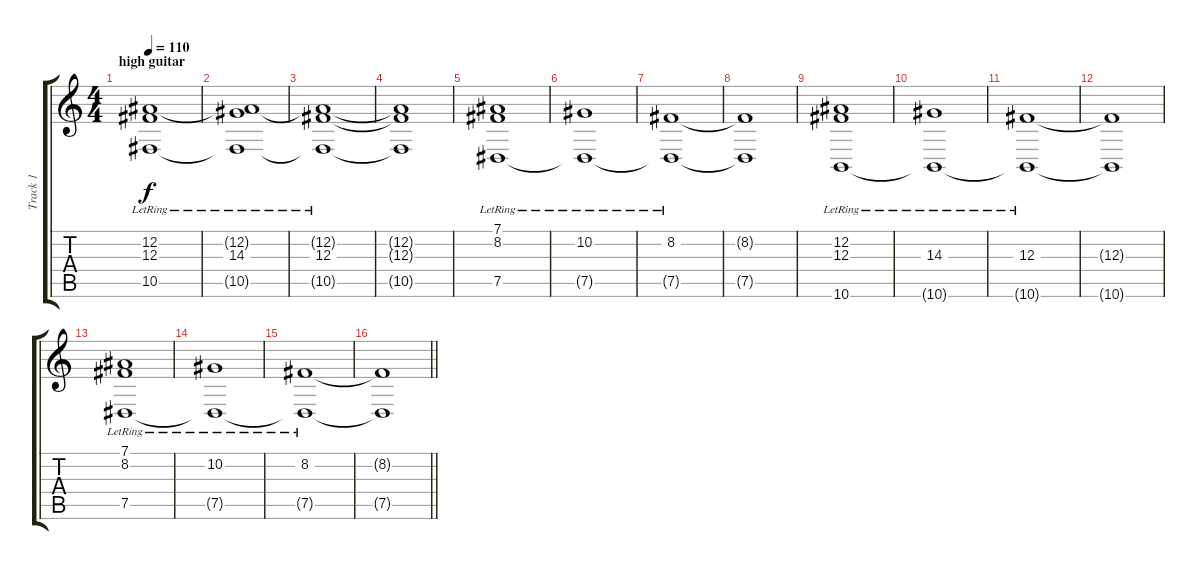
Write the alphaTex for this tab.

\track ("Track 1" "Track 1") {instrument acousticgrandpiano}
\staff {score tabs}
\tuning (Eb4 Bb3 Gb3 Db3 Ab2 Db2) {hide}
\ts (4 4)
\section ("" "high guitar")
\tempo 110
\clef g2
\ks c
(12.2{lr} 12.3{lr} 10.5{lr}).1{dy f} |
(12.2{t} 14.3{lr} 10.5{t}).1 |
(12.2{t} 12.3{lr} 10.5{t}).1 |
(12.2{t} 12.3{t} 10.5{t}).1 |
(7.1{lr} 8.2{lr} 7.5{lr}).1 |
(10.2{lr} 7.5{t}).1 |
(8.2{lr} 7.5{t}).1 |
(8.2{t} 7.5{t}).1 |
(12.2{lr} 12.3{lr} 10.6{lr}).1 |
(14.3{lr} 10.6{t}).1 |
(12.3{lr} 10.6{t}).1 |
(12.3{t} 10.6{t}).1 |
(7.1{lr} 8.2{lr} 7.5{lr}).1 |
(10.2{lr} 7.5{t}).1 |
(8.2{lr} 7.5{t}).1 |
\barLineRight lightlight
(8.2{t} 7.5{t}).1
